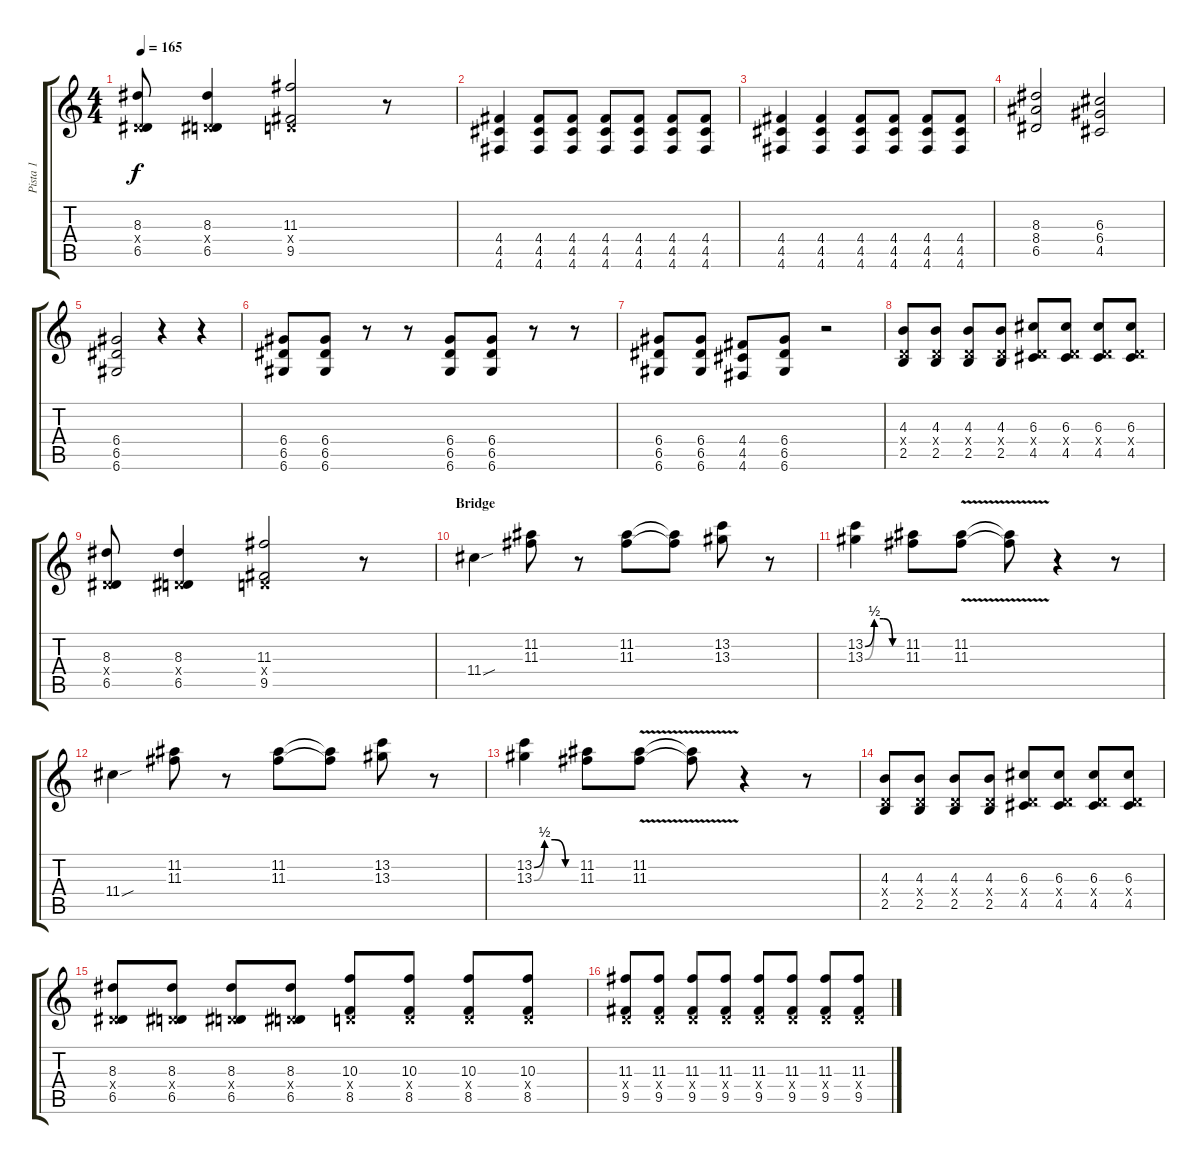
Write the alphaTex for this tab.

\track ("Pista 1" "Pista 1") {instrument distortionguitar}
\staff {score tabs}
\tuning (E4 B3 G3 D3 A2 D2) {hide}
\ts (4 4)
\tempo 165
\clef g2
\ks c
(8.3 0.4{x} 6.5).8{dy f} (8.3 0.4{x} 6.5).4 (11.3 0.4{x} 9.5).2 r.8 |
(4.4 4.5 4.6).4 (4.4 4.5 4.6).8 (4.4 4.5 4.6).8 (4.4 4.5 4.6).8 (4.4 4.5 4.6).8 (4.4 4.5 4.6).8 (4.4 4.5 4.6).8 |
(4.4 4.5 4.6).4 (4.4 4.5 4.6).4 (4.4 4.5 4.6).8 (4.4 4.5 4.6).8 (4.4 4.5 4.6).8 (4.4 4.5 4.6).8 |
(8.3 8.4 6.5).2 (6.3 6.4 4.5).2 |
(6.4 6.5 6.6).2 r.4 r.4 |
(6.4 6.5 6.6).8 (6.4 6.5 6.6).8 r.8 r.8 (6.4 6.5 6.6).8 (6.4 6.5 6.6).8 r.8 r.8 |
(6.4 6.5 6.6).8 (6.4 6.5 6.6).8 (4.4 4.5 4.6).8 (6.4 6.5 6.6).8 r.2 |
(4.3 0.4{x} 2.5).8 (4.3 0.4{x} 2.5).8 (4.3 0.4{x} 2.5).8 (4.3 0.4{x} 2.5).8 (6.3 0.4{x} 4.5).8 (6.3 0.4{x} 4.5).8 (6.3 0.4{x} 4.5).8 (6.3 0.4{x} 4.5).8 |
(8.3 0.4{x} 6.5).8 (8.3 0.4{x} 6.5).4 (11.3 0.4{x} 9.5).2 r.8 |
\section ("" "Bridge")
11.4{sou}.4 (11.2 11.3).8 r.8 (11.2 11.3).8 (11.2{t} 11.3{t}).8 (13.2 13.3).8 r.8 |
(13.2{be (custom 0 0 15 2 30 2 45 0 60 0)} 13.3{be (custom 0 0 15 2 30 2 45 0 60 0)}).4 (11.2 11.3).8 (11.2{v} 11.3{v}).8 (11.2{t} 11.3{t}).8 r.4 r.8 |
11.4{sou}.4 (11.2 11.3).8 r.8 (11.2 11.3).8 (11.2{t} 11.3{t}).8 (13.2 13.3).8 r.8 |
(13.2{be (custom 0 0 15 2 30 2 45 0 60 0)} 13.3{be (custom 0 0 15 2 30 2 45 0 60 0)}).4 (11.2 11.3).8 (11.2{v} 11.3{v}).8 (11.2{t} 11.3{t}).8 r.4 r.8 |
(4.3 0.4{x} 2.5).8 (4.3 0.4{x} 2.5).8 (4.3 0.4{x} 2.5).8 (4.3 0.4{x} 2.5).8 (6.3 0.4{x} 4.5).8 (6.3 0.4{x} 4.5).8 (6.3 0.4{x} 4.5).8 (6.3 0.4{x} 4.5).8 |
(8.3 0.4{x} 6.5).8 (8.3 0.4{x} 6.5).8 (8.3 0.4{x} 6.5).8 (8.3 0.4{x} 6.5).8 (10.3 0.4{x} 8.5).8 (10.3 0.4{x} 8.5).8 (10.3 0.4{x} 8.5).8 (10.3 0.4{x} 8.5).8 |
(11.3 0.4{x} 9.5).8 (11.3 0.4{x} 9.5).8 (11.3 0.4{x} 9.5).8 (11.3 0.4{x} 9.5).8 (11.3 0.4{x} 9.5).8 (11.3 0.4{x} 9.5).8 (11.3 0.4{x} 9.5).8 (11.3 0.4{x} 9.5).8
